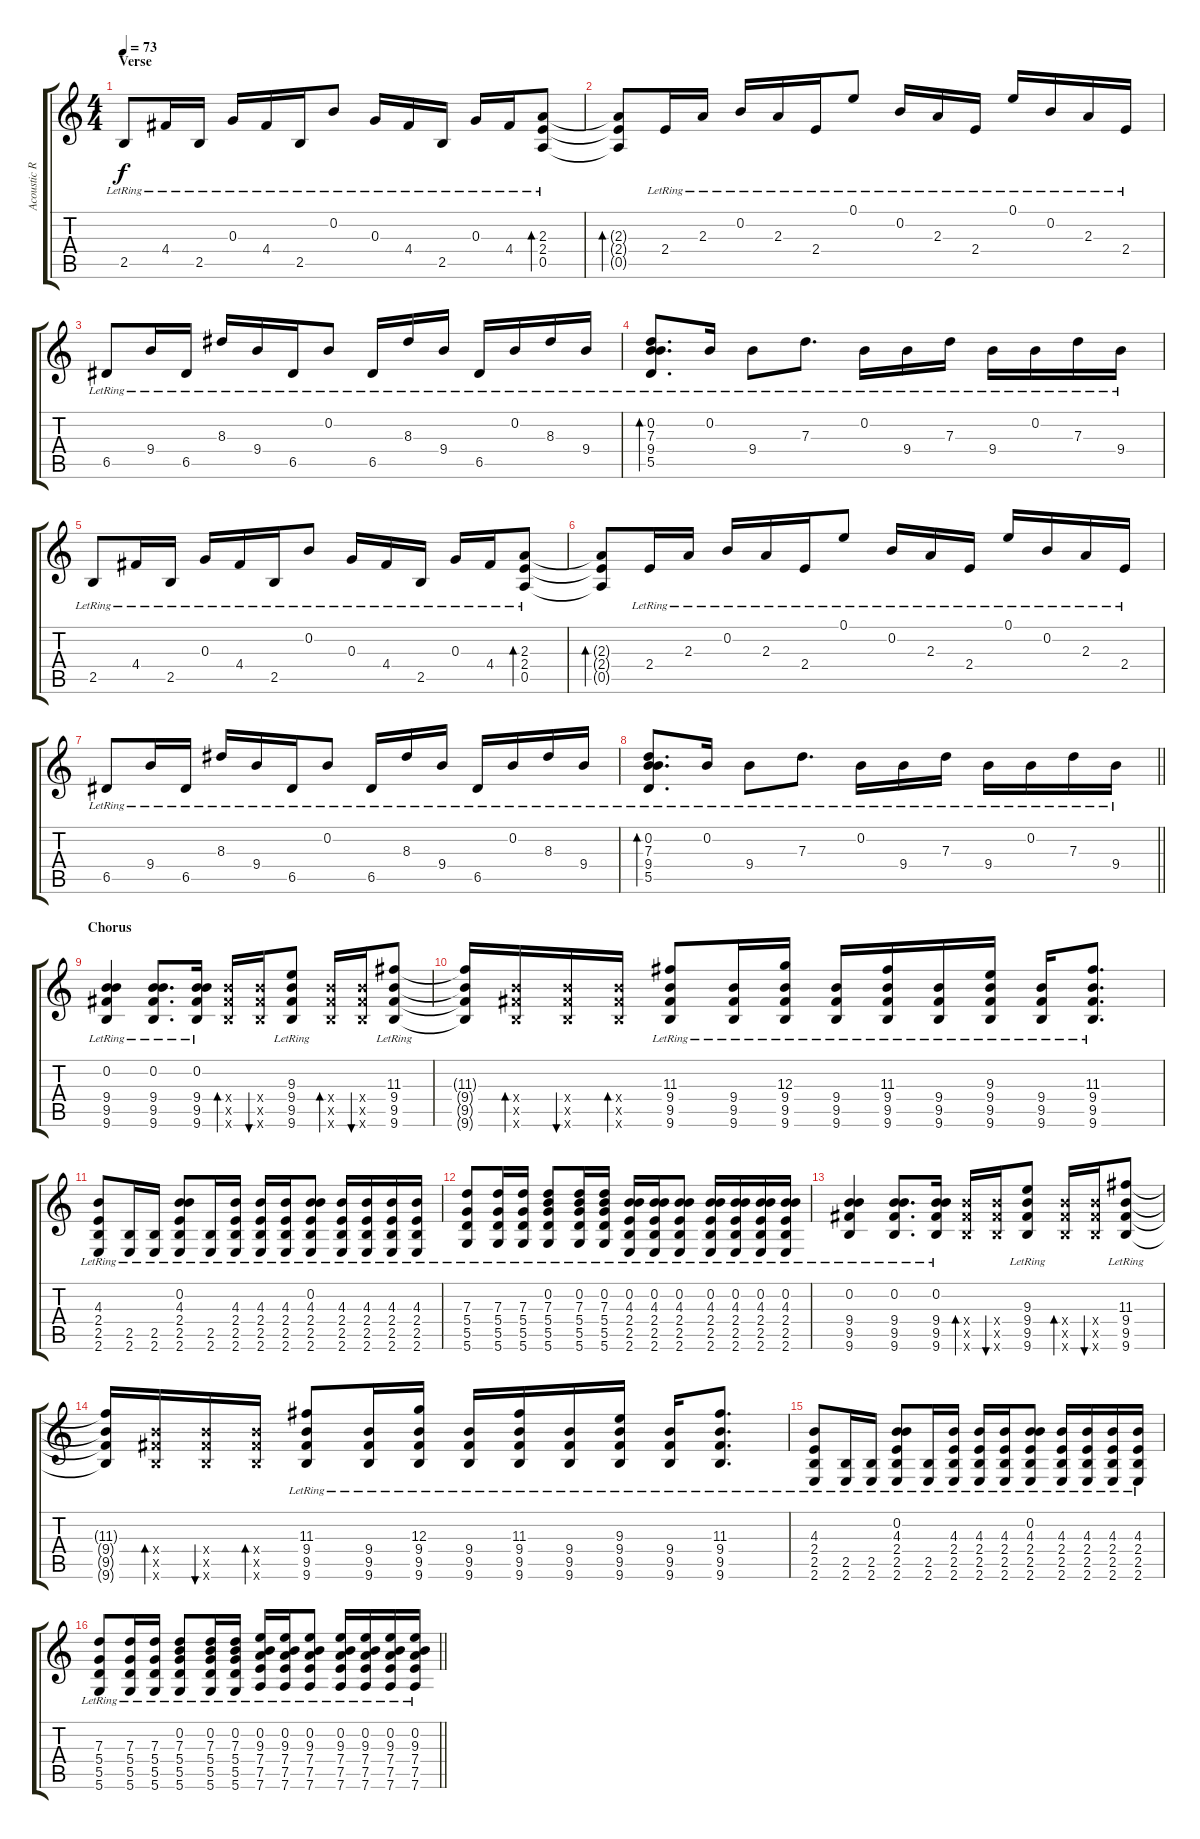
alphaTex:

\track ("Acoustic R" "Acoustic R") {instrument acousticguitarsteel}
\staff {score tabs}
\tuning (E4 B3 G3 D3 A2 D2) {hide}
\ts (4 4)
\section ("" "Verse")
\tempo 73
\clef g2
\ks c
2.5{lr}.8{dy f} 4.4{lr}.16 2.5{lr}.16 0.3{lr}.16 4.4{lr}.16 2.5{lr}.16 0.2{lr}.8 0.3{lr}.16 4.4{lr}.16 2.5{lr}.16 0.3{lr}.16 4.4{lr}.16 (2.3{lr} 2.4{lr} 0.5{lr}).8{bd 120} |
(2.3{t} 2.4{t} 0.5{t}).8{bd 480} 2.4{lr}.16 2.3{lr}.16 0.2{lr}.16 2.3{lr}.16 2.4{lr}.16 0.1{lr}.8 0.2{lr}.16 2.3{lr}.16 2.4{lr}.16 0.1{lr}.16 0.2{lr}.16 2.3{lr}.16 2.4{lr}.16 |
6.5{lr}.8 9.4{lr}.16 6.5{lr}.16 8.3{lr}.16 9.4{lr}.16 6.5{lr}.16 0.2{lr}.8 6.5{lr}.16 8.3{lr}.16 9.4{lr}.16 6.5{lr}.16 0.2{lr}.16 8.3{lr}.16 9.4{lr}.16 |
(0.2{lr} 7.3{lr} 9.4{lr} 5.5{lr}).8{d bd 120} 0.2{lr}.16 9.4{lr}.8 7.3{lr}.8{d} 0.2{lr}.16 9.4{lr}.16 7.3{lr}.16 9.4{lr}.16 0.2{lr}.16 7.3{lr}.16 9.4{lr}.16 |
2.5{lr}.8 4.4{lr}.16 2.5{lr}.16 0.3{lr}.16 4.4{lr}.16 2.5{lr}.16 0.2{lr}.8 0.3{lr}.16 4.4{lr}.16 2.5{lr}.16 0.3{lr}.16 4.4{lr}.16 (2.3{lr} 2.4{lr} 0.5{lr}).8{bd 120} |
(2.3{t} 2.4{t} 0.5{t}).8{bd 480} 2.4{lr}.16 2.3{lr}.16 0.2{lr}.16 2.3{lr}.16 2.4{lr}.16 0.1{lr}.8 0.2{lr}.16 2.3{lr}.16 2.4{lr}.16 0.1{lr}.16 0.2{lr}.16 2.3{lr}.16 2.4{lr}.16 |
6.5{lr}.8 9.4{lr}.16 6.5{lr}.16 8.3{lr}.16 9.4{lr}.16 6.5{lr}.16 0.2{lr}.8 6.5{lr}.16 8.3{lr}.16 9.4{lr}.16 6.5{lr}.16 0.2{lr}.16 8.3{lr}.16 9.4{lr}.16 |
\barLineRight lightlight
(0.2{lr} 7.3{lr} 9.4{lr} 5.5{lr}).8{d bd 120} 0.2{lr}.16 9.4{lr}.8 7.3{lr}.8{d} 0.2{lr}.16 9.4{lr}.16 7.3{lr}.16 9.4{lr}.16 0.2{lr}.16 7.3{lr}.16 9.4{lr}.16 |
\section ("" "Chorus")
(0.2{lr} 9.4{lr} 9.5{lr} 9.6{lr}).4 (0.2{lr} 9.4{lr} 9.5{lr} 9.6{lr}).8{d} (0.2{lr} 9.4{lr} 9.5{lr} 9.6{lr}).16 (9.4{x} 9.5{x} 9.6{x}).16{bd 120} (9.4{x} 9.5{x} 9.6{x}).16{bu 120} (9.3{lr} 9.4{lr} 9.5{lr} 9.6{lr}).8 (9.4{x} 9.5{x} 9.6{x}).16{bd 120} (9.4{x} 9.5{x} 9.6{x}).16{bu 120} (11.3{lr} 9.4{lr} 9.5{lr} 9.6{lr}).8 |
(11.3{t} 9.4{t} 9.5{t} 9.6{t}).16 (9.4{x} 9.5{x} 9.6{x}).16{bd 120} (9.4{x} 9.5{x} 9.6{x}).16{bu 120} (9.4{x} 9.5{x} 9.6{x}).16{bd 120} (11.3{lr} 9.4{lr} 9.5{lr} 9.6{lr}).8 (9.4{lr} 9.5{lr} 9.6{lr}).16 (12.3{lr} 9.4{lr} 9.5{lr} 9.6{lr}).16 (9.4{lr} 9.5{lr} 9.6{lr}).16 (11.3{lr} 9.4{lr} 9.5{lr} 9.6{lr}).16 (9.4{lr} 9.5{lr} 9.6{lr}).16 (9.3{lr} 9.4{lr} 9.5{lr} 9.6{lr}).16 (9.4{lr} 9.5{lr} 9.6{lr}).16 (11.3{lr} 9.4{lr} 9.5{lr} 9.6{lr}).8{d} |
(4.3{lr} 2.4{lr} 2.5{lr} 2.6{lr}).8 (2.5{lr} 2.6{lr}).16 (2.5{lr} 2.6{lr}).16 (0.2{lr} 4.3{lr} 2.4{lr} 2.5{lr} 2.6{lr}).8 (2.5{lr} 2.6{lr}).16 (4.3{lr} 2.4{lr} 2.5{lr} 2.6{lr}).16 (4.3{lr} 2.4{lr} 2.5{lr} 2.6{lr}).16 (4.3{lr} 2.4{lr} 2.5{lr} 2.6{lr}).16 (0.2{lr} 4.3{lr} 2.4{lr} 2.5{lr} 2.6{lr}).8 (4.3{lr} 2.4{lr} 2.5{lr} 2.6{lr}).16 (4.3{lr} 2.4{lr} 2.5{lr} 2.6{lr}).16 (4.3{lr} 2.4{lr} 2.5{lr} 2.6{lr}).16 (4.3{lr} 2.4{lr} 2.5{lr} 2.6{lr}).16 |
(7.3{lr} 5.4{lr} 5.5{lr} 5.6{lr}).8 (7.3{lr} 5.4{lr} 5.5{lr} 5.6{lr}).16 (7.3{lr} 5.4{lr} 5.5{lr} 5.6{lr}).16 (0.2 7.3{lr} 5.4{lr} 5.5{lr} 5.6{lr}).8 (0.2 7.3{lr} 5.4{lr} 5.5{lr} 5.6{lr}).16 (0.2 7.3{lr} 5.4{lr} 5.5{lr} 5.6{lr}).16 (0.2 4.3{lr} 2.4{lr} 2.5{lr} 2.6{lr}).16 (0.2 4.3{lr} 2.4{lr} 2.5{lr} 2.6{lr}).16 (0.2 4.3{lr} 2.4{lr} 2.5{lr} 2.6{lr}).8 (0.2 4.3{lr} 2.4{lr} 2.5{lr} 2.6{lr}).16 (0.2 4.3{lr} 2.4{lr} 2.5{lr} 2.6{lr}).16 (0.2 4.3{lr} 2.4{lr} 2.5{lr} 2.6{lr}).16 (0.2 4.3{lr} 2.4{lr} 2.5{lr} 2.6{lr}).16 |
(0.2{lr} 9.4{lr} 9.5{lr} 9.6{lr}).4 (0.2{lr} 9.4{lr} 9.5{lr} 9.6{lr}).8{d} (0.2{lr} 9.4{lr} 9.5{lr} 9.6{lr}).16 (9.4{x} 9.5{x} 9.6{x}).16{bd 120} (9.4{x} 9.5{x} 9.6{x}).16{bu 120} (9.3{lr} 9.4{lr} 9.5{lr} 9.6{lr}).8 (9.4{x} 9.5{x} 9.6{x}).16{bd 120} (9.4{x} 9.5{x} 9.6{x}).16{bu 120} (11.3{lr} 9.4{lr} 9.5{lr} 9.6{lr}).8 |
(11.3{t} 9.4{t} 9.5{t} 9.6{t}).16 (9.4{x} 9.5{x} 9.6{x}).16{bd 120} (9.4{x} 9.5{x} 9.6{x}).16{bu 120} (9.4{x} 9.5{x} 9.6{x}).16{bd 120} (11.3{lr} 9.4{lr} 9.5{lr} 9.6{lr}).8 (9.4{lr} 9.5{lr} 9.6{lr}).16 (12.3{lr} 9.4{lr} 9.5{lr} 9.6{lr}).16 (9.4{lr} 9.5{lr} 9.6{lr}).16 (11.3{lr} 9.4{lr} 9.5{lr} 9.6{lr}).16 (9.4{lr} 9.5{lr} 9.6{lr}).16 (9.3{lr} 9.4{lr} 9.5{lr} 9.6{lr}).16 (9.4{lr} 9.5{lr} 9.6{lr}).16 (11.3{lr} 9.4{lr} 9.5{lr} 9.6{lr}).8{d} |
(4.3{lr} 2.4{lr} 2.5{lr} 2.6{lr}).8 (2.5{lr} 2.6{lr}).16 (2.5{lr} 2.6{lr}).16 (0.2{lr} 4.3{lr} 2.4{lr} 2.5{lr} 2.6{lr}).8 (2.5{lr} 2.6{lr}).16 (4.3{lr} 2.4{lr} 2.5{lr} 2.6{lr}).16 (4.3{lr} 2.4{lr} 2.5{lr} 2.6{lr}).16 (4.3{lr} 2.4{lr} 2.5{lr} 2.6{lr}).16 (0.2{lr} 4.3{lr} 2.4{lr} 2.5{lr} 2.6{lr}).8 (4.3{lr} 2.4{lr} 2.5{lr} 2.6{lr}).16 (4.3{lr} 2.4{lr} 2.5{lr} 2.6{lr}).16 (4.3{lr} 2.4{lr} 2.5{lr} 2.6{lr}).16 (4.3{lr} 2.4{lr} 2.5{lr} 2.6{lr}).16 |
\barLineRight lightlight
(7.3{lr} 5.4{lr} 5.5{lr} 5.6{lr}).8 (7.3{lr} 5.4{lr} 5.5{lr} 5.6{lr}).16 (7.3{lr} 5.4{lr} 5.5{lr} 5.6{lr}).16 (0.2{lr} 7.3{lr} 5.4{lr} 5.5{lr} 5.6{lr}).8 (0.2{lr} 7.3{lr} 5.4{lr} 5.5{lr} 5.6{lr}).16 (0.2{lr} 7.3{lr} 5.4{lr} 5.5{lr} 5.6{lr}).16 (0.2{lr} 9.3{lr} 7.4{lr} 7.5{lr} 7.6{lr}).16 (0.2{lr} 9.3{lr} 7.4{lr} 7.5{lr} 7.6{lr}).16 (0.2{lr} 9.3{lr} 7.4{lr} 7.5{lr} 7.6{lr}).8 (0.2{lr} 9.3{lr} 7.4{lr} 7.5{lr} 7.6{lr}).16 (0.2{lr} 9.3{lr} 7.4{lr} 7.5{lr} 7.6{lr}).16 (0.2{lr} 9.3{lr} 7.4{lr} 7.5{lr} 7.6{lr}).16 (0.2{lr} 9.3{lr} 7.4{lr} 7.5{lr} 7.6{lr}).16
